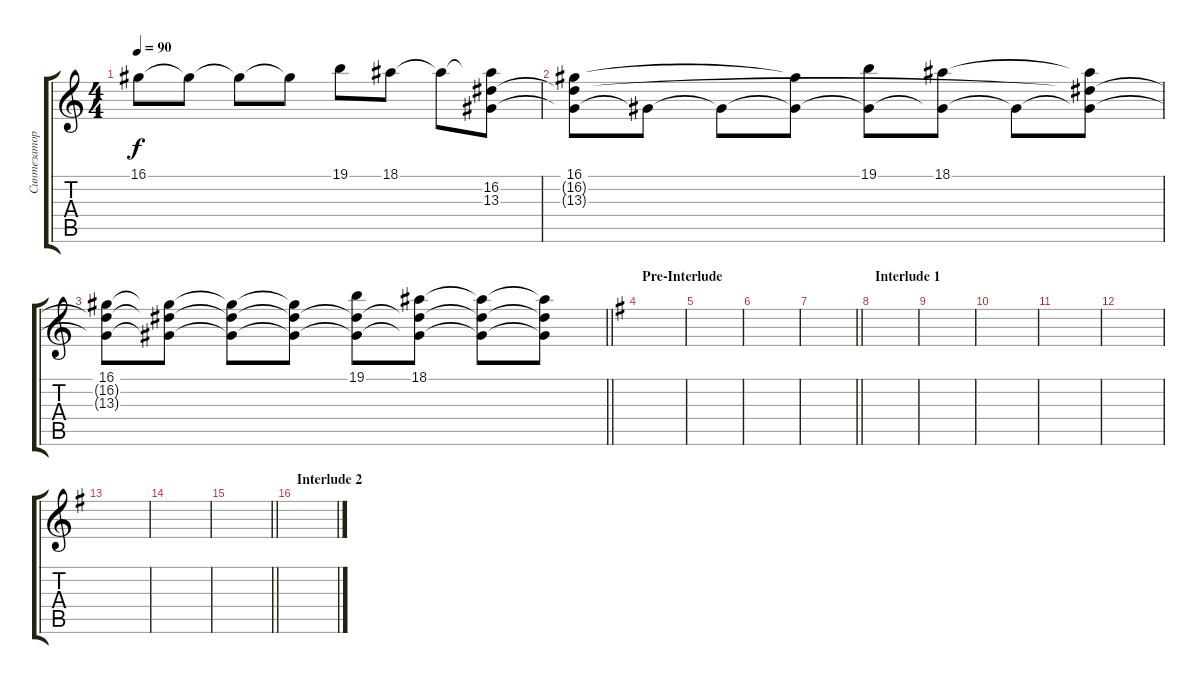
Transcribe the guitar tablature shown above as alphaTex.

\track ("Синтезатор" "Синтезатор") {instrument fx6goblins}
\staff {score tabs}
\tuning (E4 B3 G3 D3 A2 E2) {hide}
\ts (4 4)
\tempo 90
\clef g2
\ks c
16.1.8{dy f} 16.1{t}.8 16.1{t}.8 16.1{t}.8 19.1.8 18.1.8 18.1{t}.8 (18.1{t} 16.2{t} 13.3{t}).8 |
(16.1 16.2{t} 13.3{t}).8 13.3{t}.8 13.3{t}.8 (16.1{t} 13.3{t}).8 (19.1 13.3{t}).8 (18.1 13.3{t}).8 13.3{t}.8 (18.1{t} 16.2{t} 13.3{t}).8 |
\barLineRight lightlight
(16.1 16.2{t} 13.3{t}).8 (16.1{t} 16.2{t} 13.3{t}).8 (16.1{t} 16.2{t} 13.3{t}).8 (16.1{t} 16.2{t} 13.3{t}).8 (19.1 16.2{t} 13.3{t}).8 (18.1 16.2{t} 13.3{t}).8 (18.1{t} 16.2{t} 13.3{t}).8 (18.1{t} 16.2{t} 13.3{t}).8 |
\section ("" "Pre-Interlude")
\ks eminor
|
|
|
\barLineRight lightlight
|
\section ("" "Interlude 1")
|
|
|
|
|
|
|
\barLineRight lightlight
|
\section ("" "Interlude 2")
